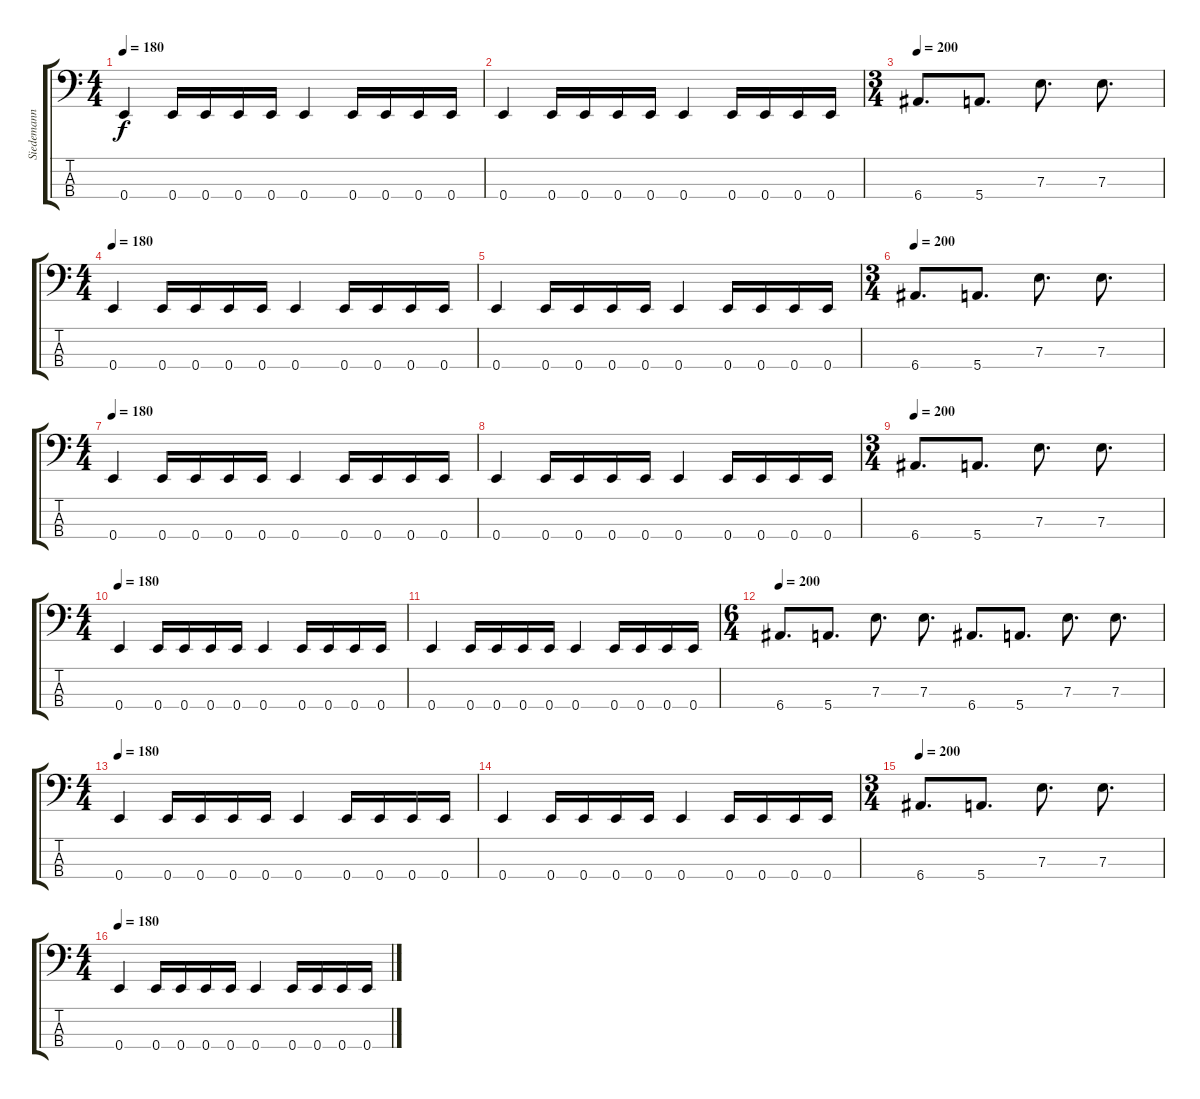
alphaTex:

\track ("Siedemann" "Siedemann") {instrument electricbasspick}
\staff {score tabs}
\tuning (G2 D2 A1 E1) {hide}
\ts (4 4)
\tempo 180
\clef f4
\ks c
0.4.4{dy f} 0.4.16 0.4.16 0.4.16 0.4.16 0.4.4 0.4.16 0.4.16 0.4.16 0.4.16 |
0.4.4 0.4.16 0.4.16 0.4.16 0.4.16 0.4.4 0.4.16 0.4.16 0.4.16 0.4.16 |
\ts (3 4)
\tempo 200
6.4.8{d} 5.4.8{d} 7.3.8{d} 7.3.8{d} |
\ts (4 4)
\tempo 180
0.4.4 0.4.16 0.4.16 0.4.16 0.4.16 0.4.4 0.4.16 0.4.16 0.4.16 0.4.16 |
0.4.4 0.4.16 0.4.16 0.4.16 0.4.16 0.4.4 0.4.16 0.4.16 0.4.16 0.4.16 |
\ts (3 4)
\tempo 200
6.4.8{d} 5.4.8{d} 7.3.8{d} 7.3.8{d} |
\ts (4 4)
\tempo 180
0.4.4 0.4.16 0.4.16 0.4.16 0.4.16 0.4.4 0.4.16 0.4.16 0.4.16 0.4.16 |
0.4.4 0.4.16 0.4.16 0.4.16 0.4.16 0.4.4 0.4.16 0.4.16 0.4.16 0.4.16 |
\ts (3 4)
\tempo 200
6.4.8{d} 5.4.8{d} 7.3.8{d} 7.3.8{d} |
\ts (4 4)
\tempo 180
0.4.4 0.4.16 0.4.16 0.4.16 0.4.16 0.4.4 0.4.16 0.4.16 0.4.16 0.4.16 |
0.4.4 0.4.16 0.4.16 0.4.16 0.4.16 0.4.4 0.4.16 0.4.16 0.4.16 0.4.16 |
\ts (6 4)
\tempo 200
6.4.8{d} 5.4.8{d} 7.3.8{d} 7.3.8{d} 6.4.8{d} 5.4.8{d} 7.3.8{d} 7.3.8{d} |
\ts (4 4)
\tempo 180
0.4.4 0.4.16 0.4.16 0.4.16 0.4.16 0.4.4 0.4.16 0.4.16 0.4.16 0.4.16 |
0.4.4 0.4.16 0.4.16 0.4.16 0.4.16 0.4.4 0.4.16 0.4.16 0.4.16 0.4.16 |
\ts (3 4)
\tempo 200
6.4.8{d} 5.4.8{d} 7.3.8{d} 7.3.8{d} |
\ts (4 4)
\tempo 180
0.4.4 0.4.16 0.4.16 0.4.16 0.4.16 0.4.4 0.4.16 0.4.16 0.4.16 0.4.16
